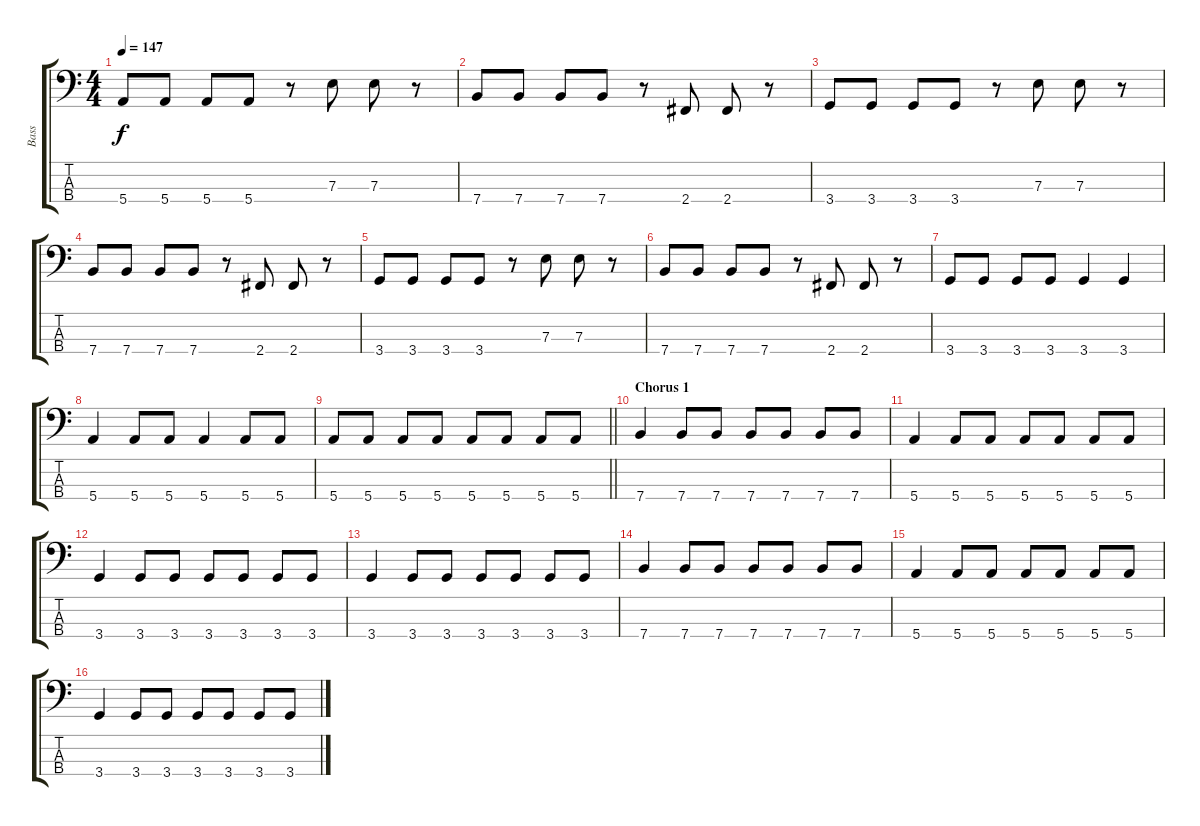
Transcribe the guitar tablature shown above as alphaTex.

\track ("Bass" "Bass") {instrument electricbasspick}
\staff {score tabs}
\tuning (G2 D2 A1 E1) {hide}
\ts (4 4)
\tempo 147
\clef f4
\ks c
5.4.8{dy f} 5.4.8 5.4.8 5.4.8 r.8 7.3.8 7.3.8 r.8 |
7.4.8 7.4.8 7.4.8 7.4.8 r.8 2.4.8 2.4.8 r.8 |
3.4.8 3.4.8 3.4.8 3.4.8 r.8 7.3.8 7.3.8 r.8 |
7.4.8 7.4.8 7.4.8 7.4.8 r.8 2.4.8 2.4.8 r.8 |
3.4.8 3.4.8 3.4.8 3.4.8 r.8 7.3.8 7.3.8 r.8 |
7.4.8 7.4.8 7.4.8 7.4.8 r.8 2.4.8 2.4.8 r.8 |
3.4.8 3.4.8 3.4.8 3.4.8 3.4.4 3.4.4 |
5.4.4 5.4.8 5.4.8 5.4.4 5.4.8 5.4.8 |
\barLineRight lightlight
5.4.8 5.4.8 5.4.8 5.4.8 5.4.8 5.4.8 5.4.8 5.4.8 |
\section ("" "Chorus 1")
7.4.4 7.4.8 7.4.8 7.4.8 7.4.8 7.4.8 7.4.8 |
5.4.4 5.4.8 5.4.8 5.4.8 5.4.8 5.4.8 5.4.8 |
3.4.4 3.4.8 3.4.8 3.4.8 3.4.8 3.4.8 3.4.8 |
3.4.4 3.4.8 3.4.8 3.4.8 3.4.8 3.4.8 3.4.8 |
7.4.4 7.4.8 7.4.8 7.4.8 7.4.8 7.4.8 7.4.8 |
5.4.4 5.4.8 5.4.8 5.4.8 5.4.8 5.4.8 5.4.8 |
3.4.4 3.4.8 3.4.8 3.4.8 3.4.8 3.4.8 3.4.8
